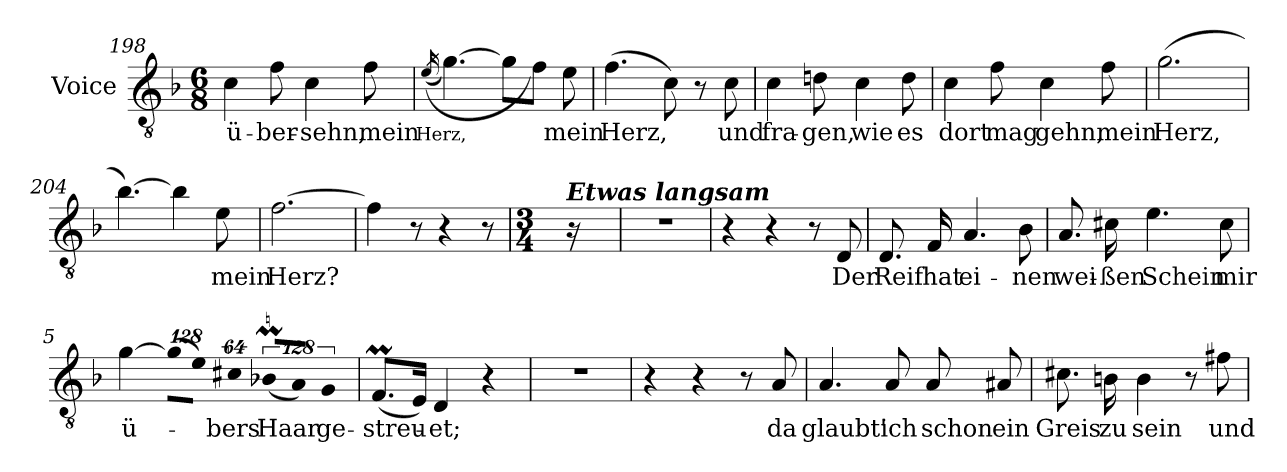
**kern	**text
*part1	*part1
*staff1	*staff1
*I"Voice	*
*clefGv2	*
*ITrd7c12	*
*k[b-]	*
*F:	*
*M6/8	*
=198	=198
!	!LO:LY:b:color=#000000
4Ci\	-ü-
!	!LO:LY:b:color=#000000
8Fi\	-ber-
!	!LO:LY:b:color=#000000
4Ci\	-sehn,
!	!LO:LY:b:color=#000000
8Fi\	mein
=199	=199
!	!LO:LY:b:color=#000000
((16qEi/	Herz,
[>4.Gi\)	.
8Gi\L]	.
8Fi\J)	.
!	!LO:LY:b:color=#000000
8Ei\	mein
=200	=200
!	!LO:LY:b:color=#000000
(4.Fi\	Herz,
8Ci\)	.
8r	.
!	!LO:LY:b:color=#000000
8Ci\	und
=201	=201
!	!LO:LY:b:color=#000000
4Ci\	fra-
!	!LO:LY:b:color=#000000
8Dni\	-gen,
!	!LO:LY:b:color=#000000
4Ci\	wie
!	!LO:LY:b:color=#000000
8Di\	es
=202	=202
!	!LO:LY:b:color=#000000
4Ci\	dort
!	!LO:LY:b:color=#000000
8Fi\	mag
!	!LO:LY:b:color=#000000
4Ci\	gehn,
!	!LO:LY:b:color=#000000
8Fi\	mein
=203	=203
!	!LO:LY:b:color=#000000
(2.Gi\	Herz,
!!LO:LB:g=z
=204	=204
[>4.B-i\)	.
4B-i\]	.
!	!LO:LY:b:color=#000000
8Ei\	mein
=205	=205
!	!LO:LY:b:color=#000000
[>2.Fi\	Herz?
=206	=206
4Fi\]	.
8r	.
4r	.
8r	.
=	=
*M3/4	*
*MM60	*
!LO:TX:a:Bi:t=Etwas langsam	!
16r	.
=1	=1
!LO:N:vis=1	!
2.r	.
=2	=2
4r	.
4r	.
8r	.
!	!LO:LY:b:color=#000000
8DDi/	Der
=3	=3
!	!LO:LY:b:color=#000000
8.DDi/	Reif
!	!LO:LY:b:color=#000000
16FFi/	hat
!	!LO:LY:b:color=#000000
4.AAi/	ei-
!	!LO:LY:b:color=#000000
8BB-i\	-nen
=4	=4
!	!LO:LY:b:color=#000000
8.AAi/	wei-
!	!LO:LY:b:color=#000000
16C#Xi\	-ßen
!	!LO:LY:b:color=#000000
4.Ei\	Schein
!	!LO:LY:b:color=#000000
8C#i\	mir
!!LO:LB:g=z
=5	=5
!	!LO:LY:b:color=#000000
[>4Gi\	ü-
!LO:N:vis=8	!
(1024%85Gi\L]	.
!LO:N:vis=8	!
1024%85Ei\J)	.
!LO:N:vis=8	!
!	!LO:LY:b:color=#000000
512%43C#Xi\	-bers
!LO:N:vis=8	!
!	!LO:LY:b:color=#000000
(1024%85BB-XMi/L	Haar
!LO:N:vis=8	!
1024%85AAi/J)	.
!LO:N:vis=8	!
!	!LO:LY:b:color=#000000
512%43GGi/	ge-
=6	=6
!	!LO:LY:b:color=#000000
(8.FFMi/L	-streu-
16EEi/Jk)	.
!	!LO:LY:b:color=#000000
4DDi/	-et;
4r	.
=7	=7
!LO:N:vis=1	!
2.r	.
=8	=8
4r	.
4r	.
8r	.
!	!LO:LY:b:color=#000000
8AAi/	da
=9	=9
!	!LO:LY:b:color=#000000
4.AAi/	glaubt'
!	!LO:LY:b:color=#000000
8AAi/	ich
!	!LO:LY:b:color=#000000
8AAi/	schon
!	!LO:LY:b:color=#000000
8AA#Xi/	ein
=10	=10
!	!LO:LY:b:color=#000000
8.C#Xi\	Greis
!	!LO:LY:b:color=#000000
16BBni\	zu
!	!LO:LY:b:color=#000000
4BBi\	sein
8r	.
!	!LO:LY:b:color=#000000
8F#Xi\	und
=	=
*-	*-
